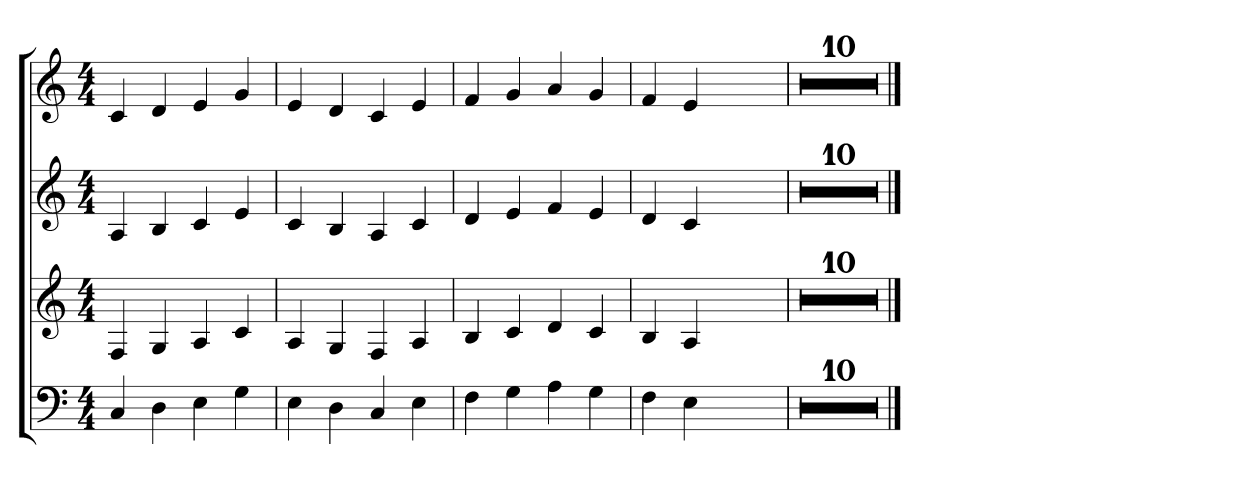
**kern	**kern	**kern	**kern
*part4	*part3	*part2	*part1
*staff4	*staff3	*staff2	*staff1
*clefF4	*clefG2	*clefG2	*clefG2
*M4/4	*M4/4	*M4/4	*M4/4
=1	=1	=1	=1
4C	4F	4A	4c
4D	4G	4B	4d
4E	4A	4c	4e
4G	4c	4e	4g
=2	=2	=2	=2
4E	4A	4c	4e
4D	4G	4B	4d
4C	4F	4A	4c
4E	4A	4c	4e
=3	=3	=3	=3
4F	4B	4d	4f
4G	4c	4e	4g
4A	4d	4f	4a
4G	4c	4e	4g
=4	=4	=4	=4
4F	4B	4d	4f
4E	4A	4c	4e
2ryy	2ryy	2ryy	2ryy
=5	=5	=5	=5
1ryy	1ryy	1ryy	1ryy
=6	=6	=6	=6
1ryy	1ryy	1ryy	1ryy
=7	=7	=7	=7
1ryy	1ryy	1ryy	1ryy
=8	=8	=8	=8
1ryy	1ryy	1ryy	1ryy
=9	=9	=9	=9
1ryy	1ryy	1ryy	1ryy
=10	=10	=10	=10
1ryy	1ryy	1ryy	1ryy
=11	=11	=11	=11
1ryy	1ryy	1ryy	1ryy
=12	=12	=12	=12
1ryy	1ryy	1ryy	1ryy
=13	=13	=13	=13
1ryy	1ryy	1ryy	1ryy
=14	=14	=14	=14
1ryy	1ryy	1ryy	1ryy
==	==	==	==
*-	*-	*-	*-
